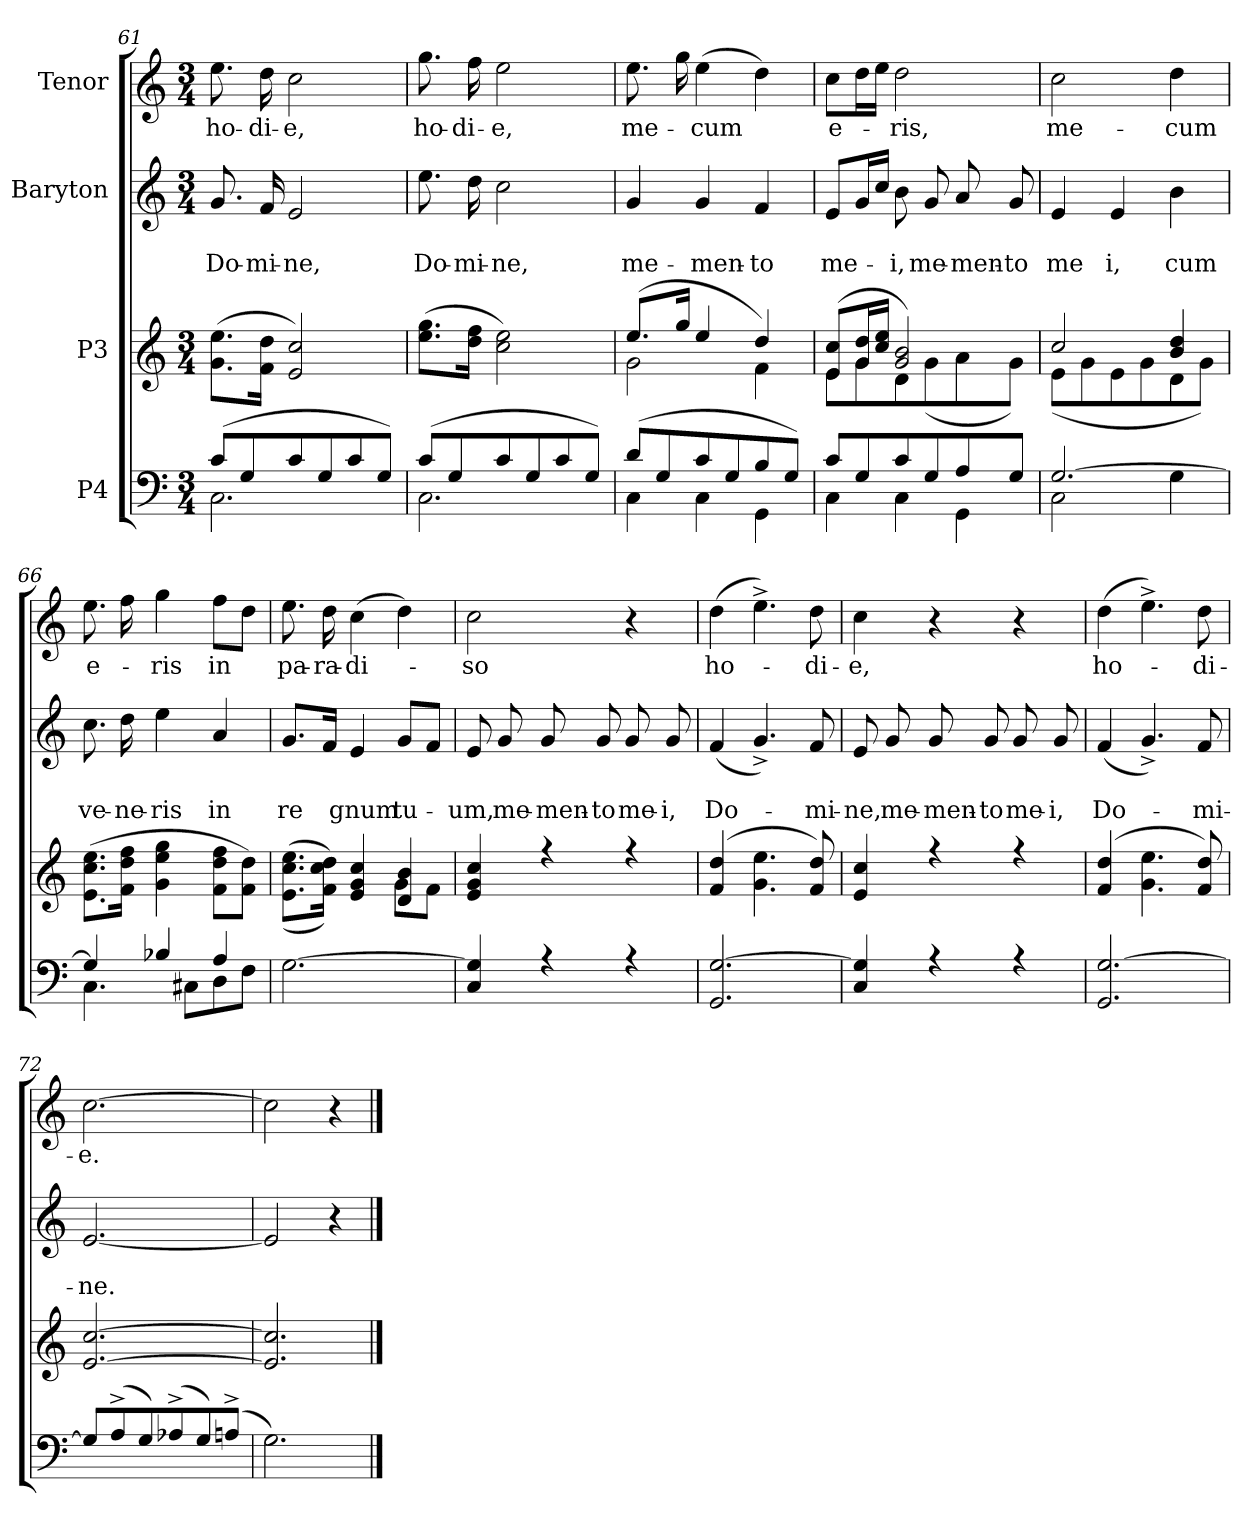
**kern	**kern	**kern	**text	**text	**kern	**text
*part4	*part3	*part2	*part2	*part2	*part1	*part1
*staff4	*staff3	*staff2	*staff2	*staff2	*staff1	*staff1
*I"P4	*I"P3	*I"Baryton	*	*	*I"Tenor	*
*clefF4	*clefG2	*clefG2	*	*	*clefG2	*
*k[]	*k[]	*k[]	*	*	*k[]	*
*C:	*C:	*C:	*	*	*C:	*
*M3/4	*M3/4	*M3/4	*	*	*M3/4	*
=61	=61	=61	=61	=61	=61	=61
*^	*^	*	*	*	*	*
!	!	!	!	!	!	!LO:LY:b	!	!LO:LY:b
(>8c/L	2.C\	(>8.g\ 8.ee\L	2.ryy	8.g/	.	Do-	8.ee\	ho-
8G/	.	.	.	.	.	.	.	.
!	!	!	!	!	!	!LO:LY:b	!	!LO:LY:b
.	.	16f\ 16dd\Jk	.	16f/	.	-mi-	16dd\	-di-
!	!	!	!	!	!	!LO:LY:b	!	!LO:LY:b
8c/	.	2e/ 2cc/)	.	2e/	.	-ne,	2cc\	-e,
8G/	.	.	.	.	.	.	.	.
8c/	.	.	.	.	.	.	.	.
8G/J)	.	.	.	.	.	.	.	.
=62	=62	=62	=62	=62	=62	=62	=62	=62
!	!	!	!	!	!	!LO:LY:b	!	!LO:LY:b
(>8c/L	2.C\	(>8.ee\ 8.gg\L	2.ryy	8.ee\	.	Do-	8.gg\	ho-
8G/	.	.	.	.	.	.	.	.
!	!	!	!	!	!	!LO:LY:b	!	!LO:LY:b
.	.	16dd\ 16ff\Jk	.	16dd\	.	-mi-	16ff\	-di-
!	!	!	!	!	!	!LO:LY:b	!	!LO:LY:b
8c/	.	2cc\ 2ee\)	.	2cc\	.	-ne,	2ee\	-e,
8G/	.	.	.	.	.	.	.	.
8c/	.	.	.	.	.	.	.	.
8G/J)	.	.	.	.	.	.	.	.
=63	=63	=63	=63	=63	=63	=63	=63	=63
!	!	!	!	!	!	!LO:LY:b	!	!LO:LY:b
(>8d/L	4C\	(>8.ee/L	2g\	4g/	.	me-	8.ee\	me-
8G/	.	.	.	.	.	.	.	.
.	.	16gg/Jk	.	.	.	.	16gg\	.
!	!	!	!	!	!	!LO:LY:b	!	!LO:LY:b
8c/	4C\	4ee/	.	4g/	.	-men-	(>4ee\	-cum
8G/	.	.	.	.	.	.	.	.
!	!	!	!	!	!	!LO:LY:b	!	!
8B/	4GG\	4dd/)	4f\	4f/	.	-to	4dd\)	.
8G/J)	.	.	.	.	.	.	.	.
!!LO:LB:g=z
=64	=64	=64	=64	=64	=64	=64	=64	=64
!	!	!	!	!	!	!LO:LY:b	!	!LO:LY:b
8c/L	4C\	(>8e/ 8cc/L	8e\L	8e/L	.	me-	8cc\L	e-
8G/	.	16g/ 16dd/L	8g\	16g/L	.	.	16dd\L	.
.	.	16cc/ 16ee/JJ	.	16cc/JJ	.	.	16ee\JJ	.
!	!	!	!	!	!	!LO:LY:b	!	!LO:LY:b
8c/	4C\	2g/ 2b/)	8d\	8b\	.	-i,	2dd\	-ris,
!	!	!	!	!	!	!LO:LY:b	!	!
8G/	.	.	(>8g\	8g/	.	me-	.	.
!	!	!	!	!	!	!LO:LY:b	!	!
8A/	4GG\	.	8a\	8a/	.	-men-	.	.
!	!	!	!	!	!	!LO:LY:b	!	!
8G/J	.	.	8g\J)	8g/	.	-to	.	.
=65	=65	=65	=65	=65	=65	=65	=65	=65
!	!	!	!	!	!	!LO:LY:b	!	!LO:LY:b
[>2.G/	2C\	2cc/	(<8e\L	4e/	.	me	2cc\	me-
.	.	.	8g\	.	.	.	.	.
!	!	!	!	!	!	!LO:LY:b	!	!
.	.	.	8e\	4e/	.	i,	.	.
.	.	.	8g\	.	.	.	.	.
!	!	!	!	!	!	!LO:LY:b	!	!LO:LY:b
.	4G\	4b/ 4dd/	8d\	4b\	.	cum	4dd\	-cum
.	.	.	8g\J)	.	.	.	.	.
=66	=66	=66	=66	=66	=66	=66	=66	=66
!	!	!	!	!	!	!LO:LY:b	!	!LO:LY:b
4G/]	4.C\	(>8.e\ 8.cc\ 8.ee\L	2.ryy	8.cc\	.	ve-	8.ee\	e-
!	!	!	!	!	!	!LO:LY:b	!	!
.	.	16f\ 16dd\ 16ff\Jk	.	16dd\	.	-ne-	16ff\	.
!	!	!	!	!	!	!LO:LY:b	!	!LO:LY:b
4B-X/	.	4g\ 4ee\ 4gg\	.	4ee\	.	-ris	4gg\	-ris
.	8C#X\L	.	.	.	.	.	.	.
!	!	!	!	!	!	!LO:LY:b	!	!LO:LY:b
4A/	8D\	8f\ 8dd\ 8ff\L	.	4a/	.	in	8ff\L	in
.	8F\J	8f\ 8dd\J)	.	.	.	.	8dd\J	.
=67	=67	=67	=67	=67	=67	=67	=67	=67
!	!	!	!	!	!	!LO:LY:b	!	!LO:LY:b
[>2.G\	2.ryy	(>(<8.e\ 8.cc\ 8.ee\L	2ryy	8.g/L	.	re	8.ee\	pa-
!	!	!	!	!	!	!	!	!LO:LY:b
.	.	16f\ 16cc\ 16dd\Jk))	.	16f/Jk	.	.	16dd\	-ra-
!	!	!	!	!	!	!LO:LY:b	!	!LO:LY:b
.	.	4e/ 4g/ 4cc/	.	4e/	.	gnum	(>4cc\	-di-
!	!	!	!	!	!	!LO:LY:b	!	!
.	.	4d/ 4b/	8g\L	8g/L	.	tu-	4dd\)	.
.	.	.	8f\J	8f/J	.	.	.	.
=68	=68	=68	=68	=68	=68	=68	=68	=68
!	!	!	!	!	!	!LO:LY:b	!	!LO:LY:b
4C/ 4G/]	2.ryy	4e/ 4g/ 4cc/	2.ryy	8e/	.	-um,	2cc\	-so
!	!	!	!	!	!	!LO:LY:b	!	!
.	.	.	.	8g/	.	me-	.	.
!	!	!	!	!	!	!LO:LY:b	!	!
4r	.	4r	.	8g/	.	-men-	.	.
!	!	!	!	!	!	!LO:LY:b	!	!
.	.	.	.	8g/	.	-to	.	.
!	!	!	!	!	!	!LO:LY:b	!	!
4r	.	4r	.	8g/	.	me-	4r	.
!	!	!	!	!	!	!LO:LY:b	!	!
.	.	.	.	8g/	.	-i,	.	.
!!LO:PB:g=z
=69	=69	=69	=69	=69	=69	=69	=69	=69
!	!	!	!	!	!	!LO:LY:b	!	!LO:LY:b
2.GG/ [>2.G/	2.ryy	(>4f/ 4dd/	2.ryy	(<4f/	.	Do-	(>4dd\	ho-
.	.	4.g\ 4.ee\	.	4.g^</)	.	.	4.ee^>\)	.
!	!	!	!	!	!	!LO:LY:b	!	!LO:LY:b
.	.	8f/ 8dd/)	.	8f/	.	-mi-	8dd\	-di-
=70	=70	=70	=70	=70	=70	=70	=70	=70
!	!	!	!	!	!	!LO:LY:b	!	!LO:LY:b
4C/ 4G/]	2.ryy	4e/ 4cc/	2.ryy	8e/	.	-ne,	4cc\	-e,
!	!	!	!	!	!	!LO:LY:b	!	!
.	.	.	.	8g/	.	me-	.	.
!	!	!	!	!	!	!LO:LY:b	!	!
4r	.	4r	.	8g/	.	-men-	4r	.
!	!	!	!	!	!	!LO:LY:b	!	!
.	.	.	.	8g/	.	-to	.	.
!	!	!	!	!	!	!LO:LY:b	!	!
4r	.	4r	.	8g/	.	me-	4r	.
!	!	!	!	!	!	!LO:LY:b	!	!
.	.	.	.	8g/	.	-i,	.	.
=71	=71	=71	=71	=71	=71	=71	=71	=71
!	!	!	!	!	!	!LO:LY:b	!	!LO:LY:b
2.GG/ [>2.G/	2.ryy	(>4f/ 4dd/	2.ryy	(<4f/	.	Do-	(>4dd\	ho-
.	.	4.g\ 4.ee\	.	4.g^</)	.	.	4.ee^>\)	.
!	!	!	!	!	!	!LO:LY:b	!	!LO:LY:b
.	.	8f/ 8dd/)	.	8f/	.	-mi-	8dd\	-di-
=72	=72	=72	=72	=72	=72	=72	=72	=72
!	!	!	!	!	!	!LO:LY:b	!	!LO:LY:b
8G/L]	2.ryy	[<2.e/ [>2.cc/	2.ryy	[<2.e/	.	-ne.	[>2.cc\	-e.
(>8A^</	.	.	.	.	.	.	.	.
8G/)	.	.	.	.	.	.	.	.
(>8A-X^</	.	.	.	.	.	.	.	.
8G/)	.	.	.	.	.	.	.	.
(>8An^</J	.	.	.	.	.	.	.	.
=73	=73	=73	=73	=73	=73	=73	=73	=73
2.G\)	2.ryy	2.e/] 2.cc/]	2.ryy	2e/]	.	.	2cc\]	.
.	.	.	.	4r	.	.	4r	.
*v	*v	*	*	*	*	*	*	*
*	*v	*v	*	*	*	*	*
==	==	==	==	==	==	==
*-	*-	*-	*-	*-	*-	*-
